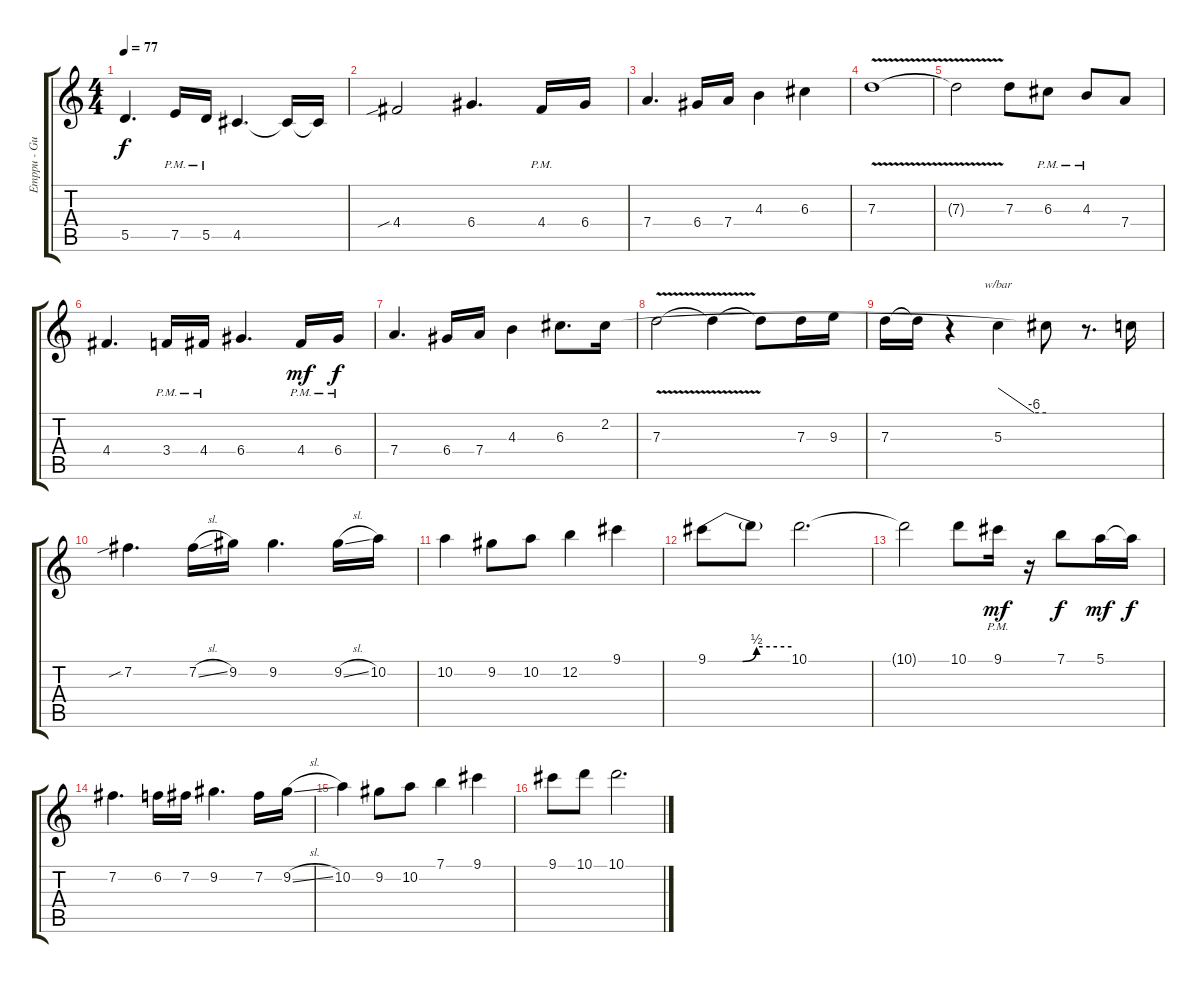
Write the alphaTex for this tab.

\track ("Emppu - Guitar" "Emppu - Gu") {instrument distortionguitar}
\staff {score tabs}
\tuning (E4 B3 G3 D3 A2 D2) {hide}
\ts (4 4)
\tempo 77
\clef g2
\ks c
5.5.4{d dy f} 7.5{pm}.16 5.5{pm}.16 4.5.4{d} 4.5{t}.16 4.5{t}.16 |
4.4{sib}.2 6.4.4{d} 4.4{pm}.16 6.4.16 |
7.4.4{d} 6.4.16 7.4.16 4.3.4 6.3.4 |
7.3{v}.1 |
7.3{t}.2 7.3.8 6.3{pm}.8 4.3{pm}.8 7.4.8 |
4.4.4{d} 3.4{pm}.16 4.4{pm}.16 6.4.4{d} 4.4{pm}.16{dy mf} 6.4{pm}.16{dy f} |
7.4.4{d} 6.4.16 7.4.16 4.3.4 6.3.8{d} 2.2.16 |
7.3{v}.2 7.3{t}.4 7.3{t}.8 7.3.16 9.3.16 |
7.3.16 7.3{t}.16 r.4 5.3.4{tbe (custom default 0 0 45 -24 60 -24)} 2.2{t}.8 r.8{d} 5.3{t}.16 |
7.2{sib}.4{d} 7.2{sl}.16 9.2.16 9.2.4{d} 9.2{sl}.16 10.2.16 |
10.2.4 9.2.8 10.2.8 12.2.4 9.1.4 |
9.1{be (custom 0 0 25 0 35 2 60 2)}.8 9.1{t}.8 10.1.2{d} |
10.1{t}.2 10.1.8 9.1{pm}.16{dy mf} r.16 7.1.8{dy f} 5.1.16{dy mf} 5.1{t}.16{dy f} |
7.2.4{d} 6.2.16 7.2.16 9.2.4{d} 7.2.16 9.2{sl}.16 |
10.2.4 9.2.8 10.2.8 7.1.4 9.1.4 |
9.1.8 10.1.8 10.1.2{d}
